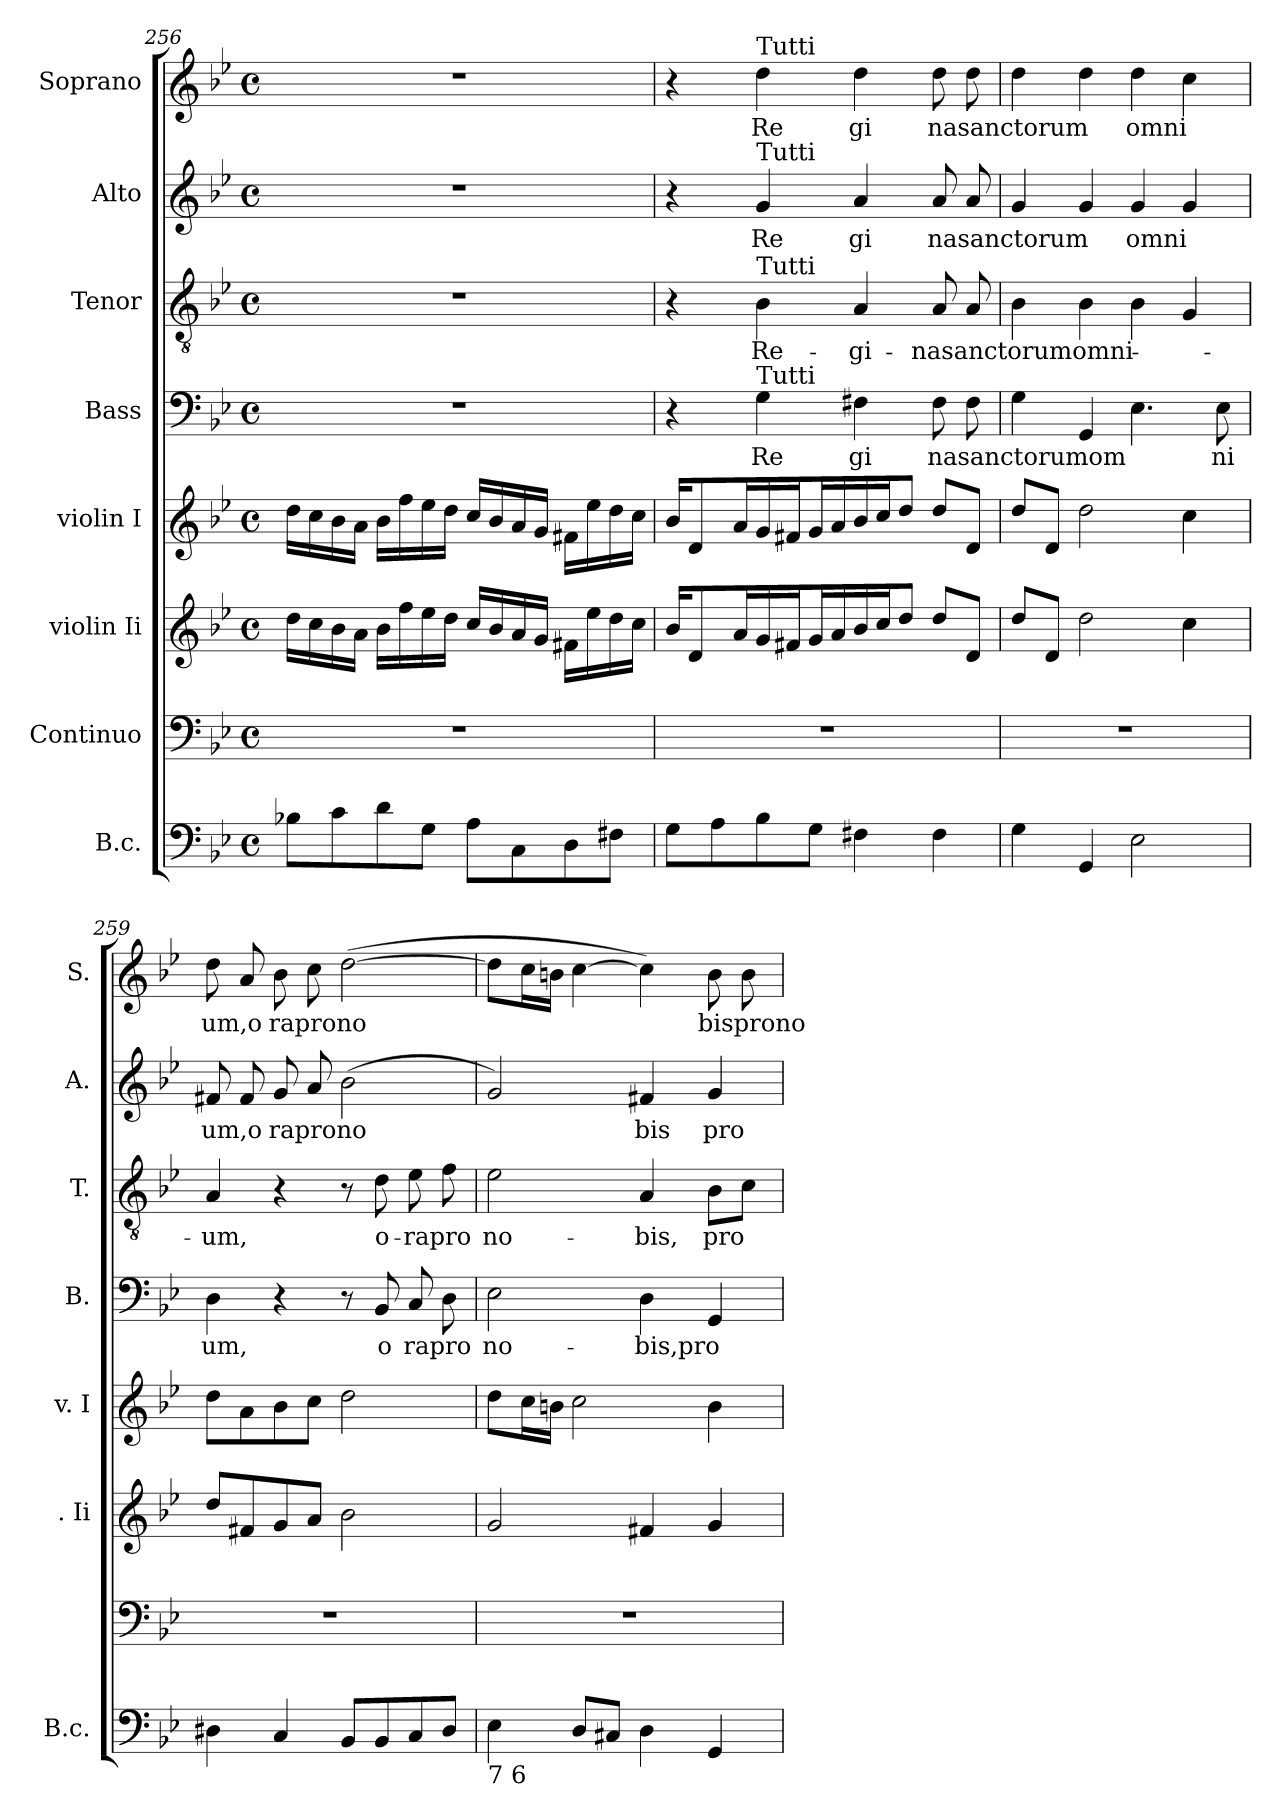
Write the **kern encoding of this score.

**kern	**kern	**kern	**kern	**kern	**text	**kern	**text	**kern	**text	**kern	**text
*part8	*part7	*part6	*part5	*part4	*part4	*part3	*part3	*part2	*part2	*part1	*part1
*staff8	*staff7	*staff6	*staff5	*staff4	*staff4	*staff3	*staff3	*staff2	*staff2	*staff1	*staff1
*I"B.c.	*I"Continuo	*I"violin Ii	*I"violin I	*I"Bass	*	*I"Tenor	*	*I"Alto	*	*I"Soprano	*
*I'B.c.	*	*I'. Ii	*I'v. I	*I'B.	*	*I'T.	*	*I'A.	*	*I'S.	*
!!LO:LB:g=z
*clefF4	*clefF4	*clefG2	*clefG2	*clefF4	*	*clefGv2	*	*clefG2	*	*clefG2	*
*k[b-e-]	*k[b-e-]	*k[b-e-]	*k[b-e-]	*k[b-e-]	*	*k[b-e-]	*	*k[b-e-]	*	*k[b-e-]	*
*B-:	*B-:	*B-:	*B-:	*B-:	*	*B-:	*	*B-:	*	*B-:	*
*M4/4	*M4/4	*M4/4	*M4/4	*M4/4	*	*M4/4	*	*M4/4	*	*M4/4	*
*met(c)	*met(c)	*met(c)	*met(c)	*met(c)	*	*met(c)	*	*met(c)	*	*met(c)	*
=256	=256	=256	=256	=256	=256	=256	=256	=256	=256	=256	=256
8B-X\L	1r	16dd\L	16dd\L	1r	.	1r	.	1r	.	1r	.
.	.	16cc\	16cc\	.	.	.	.	.	.	.	.
8c\	.	16b-\	16b-\	.	.	.	.	.	.	.	.
.	.	16a\J	16a\J	.	.	.	.	.	.	.	.
8d\	.	16b-\L	16b-\L	.	.	.	.	.	.	.	.
.	.	16ff\	16ff\	.	.	.	.	.	.	.	.
8G\J	.	16ee-\	16ee-\	.	.	.	.	.	.	.	.
.	.	16dd\J	16dd\J	.	.	.	.	.	.	.	.
8A\L	.	16cc/L	16cc/L	.	.	.	.	.	.	.	.
.	.	16b-/	16b-/	.	.	.	.	.	.	.	.
8C\	.	16a/	16a/	.	.	.	.	.	.	.	.
.	.	16g/J	16g/J	.	.	.	.	.	.	.	.
8D\	.	16f#X\L	16f#X\L	.	.	.	.	.	.	.	.
.	.	16ee-\	16ee-\	.	.	.	.	.	.	.	.
8F#X\J	.	16dd\	16dd\	.	.	.	.	.	.	.	.
.	.	16cc\J	16cc\J	.	.	.	.	.	.	.	.
=257	=257	=257	=257	=257	=257	=257	=257	=257	=257	=257	=257
8G\L	1r	16b-/L	16b-/L	4r	.	4r	.	4r	.	4r	.
.	.	8d/L	8d/L	.	.	.	.	.	.	.	.
8A\	.	.	.	.	.	.	.	.	.	.	.
.	.	16a/	16a/	.	.	.	.	.	.	.	.
!	!	!	!	!	!	!	!	!	!	!LO:TX:a:t=Tutti	!
!	!	!	!	!	!	!	!	!LO:TX:a:t=Tutti	!	!	!
!	!	!	!	!	!	!LO:TX:a:t=Tutti	!	!	!	!	!
!	!	!	!	!LO:TX:a:t=Tutti	!	!	!	!	!	!	!
!	!	!	!	!	!LO:LY:b:cj	!	!LO:LY:b:cj	!	!LO:LY:b:cj	!	!LO:LY:b:cj
8B-\	.	16g/	16g/	4G\	Re	4B-\	Re-	4g/	Re	4dd\	Re
.	.	16f#X/J	16f#X/J	.	.	.	.	.	.	.	.
8G\J	.	16g/L	16g/L	.	.	.	.	.	.	.	.
.	.	16a/	16a/	.	.	.	.	.	.	.	.
!	!	!	!	!	!LO:LY:b:cj	!	!LO:LY:b:cj	!	!LO:LY:b:cj	!	!LO:LY:b:cj
4F#X\	.	16b-/	16b-/	4F#X\	gi	4A/	-gi-	4a/	gi	4dd\	gi
.	.	16cc/J	16cc/J	.	.	.	.	.	.	.	.
.	.	8dd/J	8dd/J	.	.	.	.	.	.	.	.
!	!	!	!	!	!LO:LY:b	!	!LO:LY:b	!	!LO:LY:b	!	!LO:LY:b
4F#\	.	8dd/L	8dd/L	8F#\	nasanctorumom	8A/	-nasanctorumomni-	8a/	nasanctorum	8dd\	nasanctorum
.	.	8d/J	8d/J	8F#\	.	8A/	.	8a/	.	8dd\	.
=258	=258	=258	=258	=258	=258	=258	=258	=258	=258	=258	=258
4G\	1r	8dd/L	8dd/L	4G\	.	4B-\	.	4g/	.	4dd\	.
.	.	8d/J	8d/J	.	.	.	.	.	.	.	.
4GG/	.	2dd\	2dd\	4GG/	.	4B-\	.	4g/	.	4dd\	.
!	!	!	!	!	!	!	!	!	!LO:LY:b	!	!LO:LY:b
2E-\	.	.	.	4.E-\	.	4B-\	.	4g/	omni	4dd\	omni
.	.	4cc\	4cc\	.	.	4G/	.	4g/	.	4cc\	.
!	!	!	!	!	!LO:LY:b:cj	!	!	!	!	!	!
.	.	.	.	8E-\	ni	.	.	.	.	.	.
=259	=259	=259	=259	=259	=259	=259	=259	=259	=259	=259	=259
!	!	!	!	!	!LO:LY:b:cj	!	!LO:LY:b:cj	!	!LO:LY:b:cj	!	!LO:LY:b:cj
4D#\	1r	8dd/L	8dd\L	4D\	um,	4A/	-um,	8f#X/	um,o	8dd\	um,o
.	.	8f#X/	8a\	.	.	.	.	8f#/	.	8a/	.
!	!	!	!	!	!	!	!	!	!LO:LY:b	!	!LO:LY:b
4C/	.	8g/	8b-\	4r	.	4r	.	8g/	raprono	8b-\	raprono
.	.	8a/J	8cc\J	.	.	.	.	8a/	.	8cc\	.
8BB-/L	.	2b-\	2dd\	8r	.	8r	.	(<2b-\	.	(<[<2dd\	.
!	!	!	!	!	!LO:LY:b:cj	!	!LO:LY:b:cj	!	!	!	!
8BB-/	.	.	.	8BB-/	o	8d\	o-	.	.	.	.
!	!	!	!	!	!LO:LY:b	!	!LO:LY:b	!	!	!	!
8C/	.	.	.	8C/	rapro	8e-\	-rapro	.	.	.	.
8D#/J	.	.	.	8D\	.	8f\	.	.	.	.	.
!!LO:PB:g=z
=260	=260	=260	=260	=260	=260	=260	=260	=260	=260	=260	=260
!LO:TX:b:t=7 6	!	!	!	!	!	!	!	!	!	!	!
!	!	!	!	!	!LO:LY:b:cj	!	!LO:LY:b:cj	!	!	!	!
*	*	*	*	*	*	*	*	*^	*	*	*
4E-\	1r	2g/	8dd\L	2E-\	no-	2e-\	no-	2g/)	8ryy	.	8dd\L]	.
.	.	.	16cc\	.	.	.	.	.	64ryy	.	16cc\	.
.	.	.	.	.	.	.	.	.	2ryy	.	.	.
.	.	.	16bn\J	.	.	.	.	.	.	.	16bn\J	.
8D/L	.	.	2cc\	.	.	.	.	.	.	.	[>4cc\	.
8C#/J	.	.	.	.	.	.	.	.	.	.	.	.
!	!	!	!	!	!LO:LY:b	!	!LO:LY:b:cj	!	!	!LO:LY:b:cj	!	!
4D\	.	4f#X/	.	4D\	-bis,pro	4A/	-bis,	4f#X/	.	bis	4cc\])	.
.	.	.	.	.	.	.	.	.	4ryy	.	.	.
!	!	!	!	!	!	!	!LO:LY:b	!	!	!LO:LY:b:cj	!	!LO:LY:b
4GG/	.	4g/	4b\	4GG/	.	8B-\L	pro	4g/	.	pro	8b\	bisprono
.	.	.	.	.	.	8c\J	.	.	.	.	8b\	.
.	.	.	.	.	.	.	.	.	16..ryy	.	.	.
*	*	*	*	*	*	*	*	*v	*v	*	*	*
=	=	=	=	=	=	=	=	=	=	=	=
*-	*-	*-	*-	*-	*-	*-	*-	*-	*-	*-	*-
